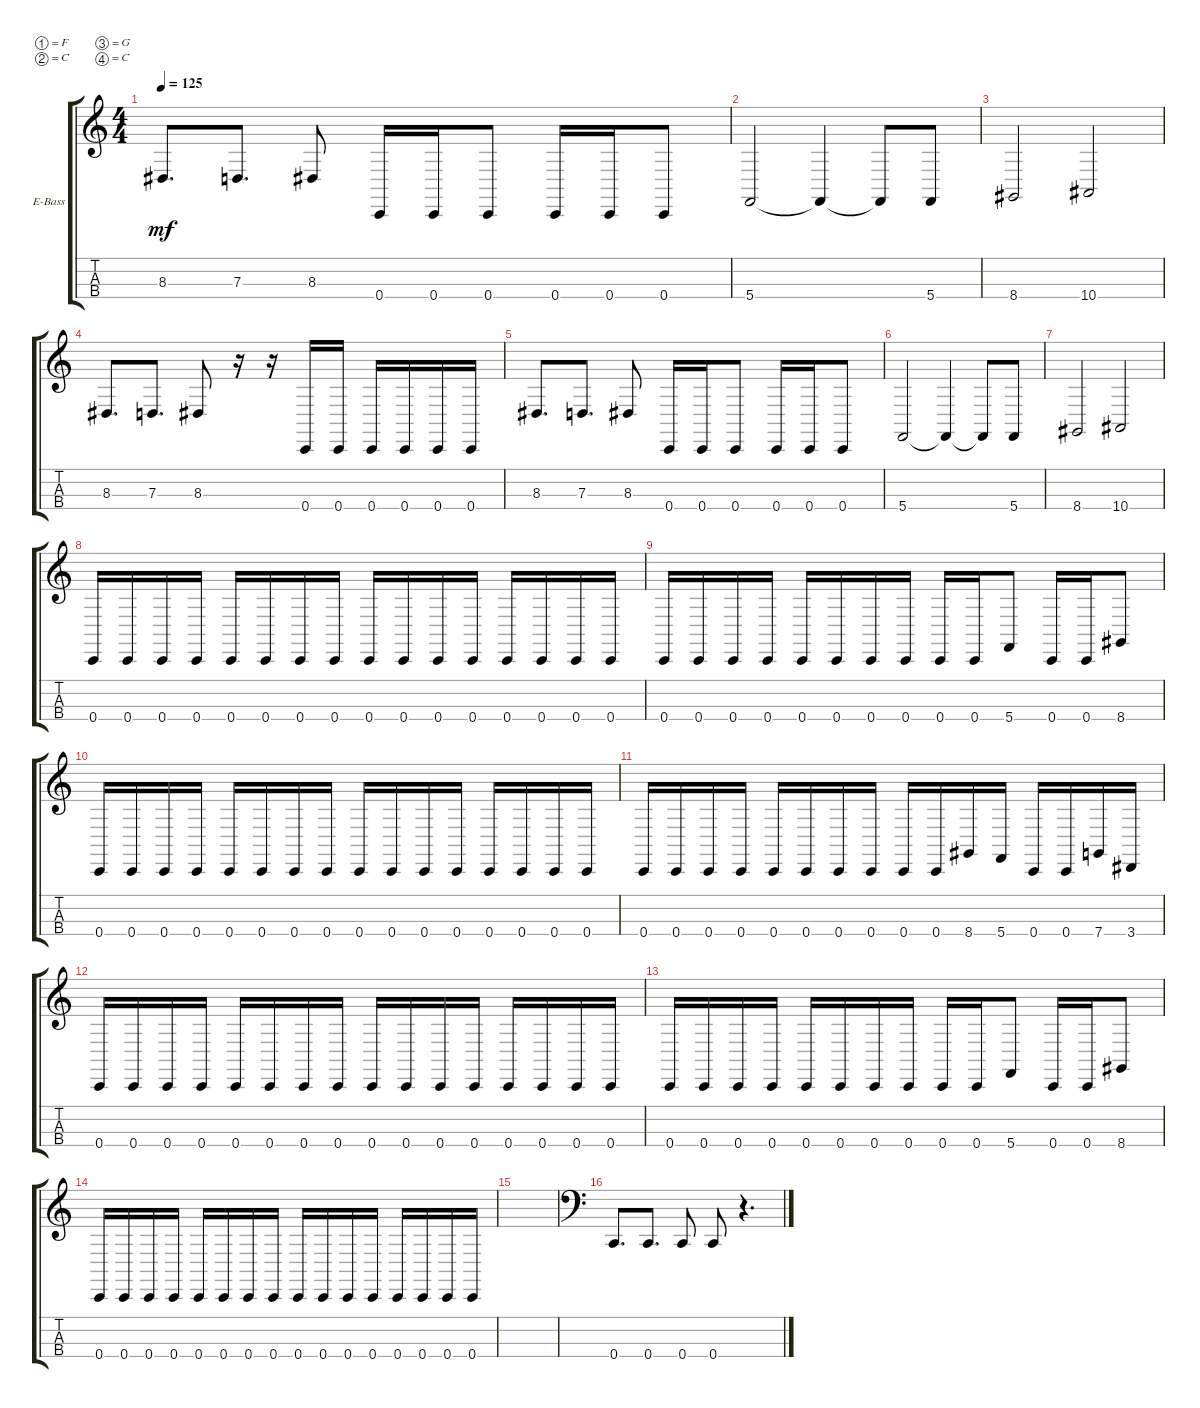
\defaultSystemsLayout 4
\bracketExtendMode groupsimilarinstruments
\firstSystemTrackNameOrientation horizontal
\otherSystemsTrackNameOrientation horizontal
\track ("Electric Bass" "E-Bass") {instrument electricbassfinger}
\staff {score tabs}
\tuning (F2 C2 G1 C1)
\ts (4 4)
\tempo 125
\clef g2
\ks c
8.3.8{d dy mf} 7.3.8{d} 8.3.8 0.4.16 0.4.16 0.4.8 0.4.16 0.4.16 0.4.8 |
5.4.2 5.4{t}.4 5.4{t}.8 5.4.8 |
8.4.2 10.4.2 |
8.3.8{d} 7.3.8{d} 8.3.8 r.16 r.16 0.4.16 0.4.16 0.4.16 0.4.16 0.4.16 0.4.16 |
8.3.8{d} 7.3.8{d} 8.3.8 0.4.16 0.4.16 0.4.8 0.4.16 0.4.16 0.4.8 |
5.4.2 5.4{t}.4 5.4{t}.8 5.4.8 |
8.4.2 10.4.2 |
0.4.16 0.4.16 0.4.16 0.4.16 0.4.16 0.4.16 0.4.16 0.4.16 0.4.16 0.4.16 0.4.16 0.4.16 0.4.16 0.4.16 0.4.16 0.4.16 |
0.4.16 0.4.16 0.4.16 0.4.16 0.4.16 0.4.16 0.4.16 0.4.16 0.4.16 0.4.16 5.4.8 0.4.16 0.4.16 8.4.8 |
0.4.16 0.4.16 0.4.16 0.4.16 0.4.16 0.4.16 0.4.16 0.4.16 0.4.16 0.4.16 0.4.16 0.4.16 0.4.16 0.4.16 0.4.16 0.4.16 |
0.4.16 0.4.16 0.4.16 0.4.16 0.4.16 0.4.16 0.4.16 0.4.16 0.4.16 0.4.16 8.4.16 5.4.16 0.4.16 0.4.16 7.4.16 3.4.16 |
0.4.16 0.4.16 0.4.16 0.4.16 0.4.16 0.4.16 0.4.16 0.4.16 0.4.16 0.4.16 0.4.16 0.4.16 0.4.16 0.4.16 0.4.16 0.4.16 |
0.4.16 0.4.16 0.4.16 0.4.16 0.4.16 0.4.16 0.4.16 0.4.16 0.4.16 0.4.16 5.4.8 0.4.16 0.4.16 8.4.8 |
0.4.16 0.4.16 0.4.16 0.4.16 0.4.16 0.4.16 0.4.16 0.4.16 0.4.16 0.4.16 0.4.16 0.4.16 0.4.16 0.4.16 0.4.16 0.4.16 |
|
\clef f4
0.4.8{d} 0.4.8{d} 0.4.8 0.4.8 r.4{d}
